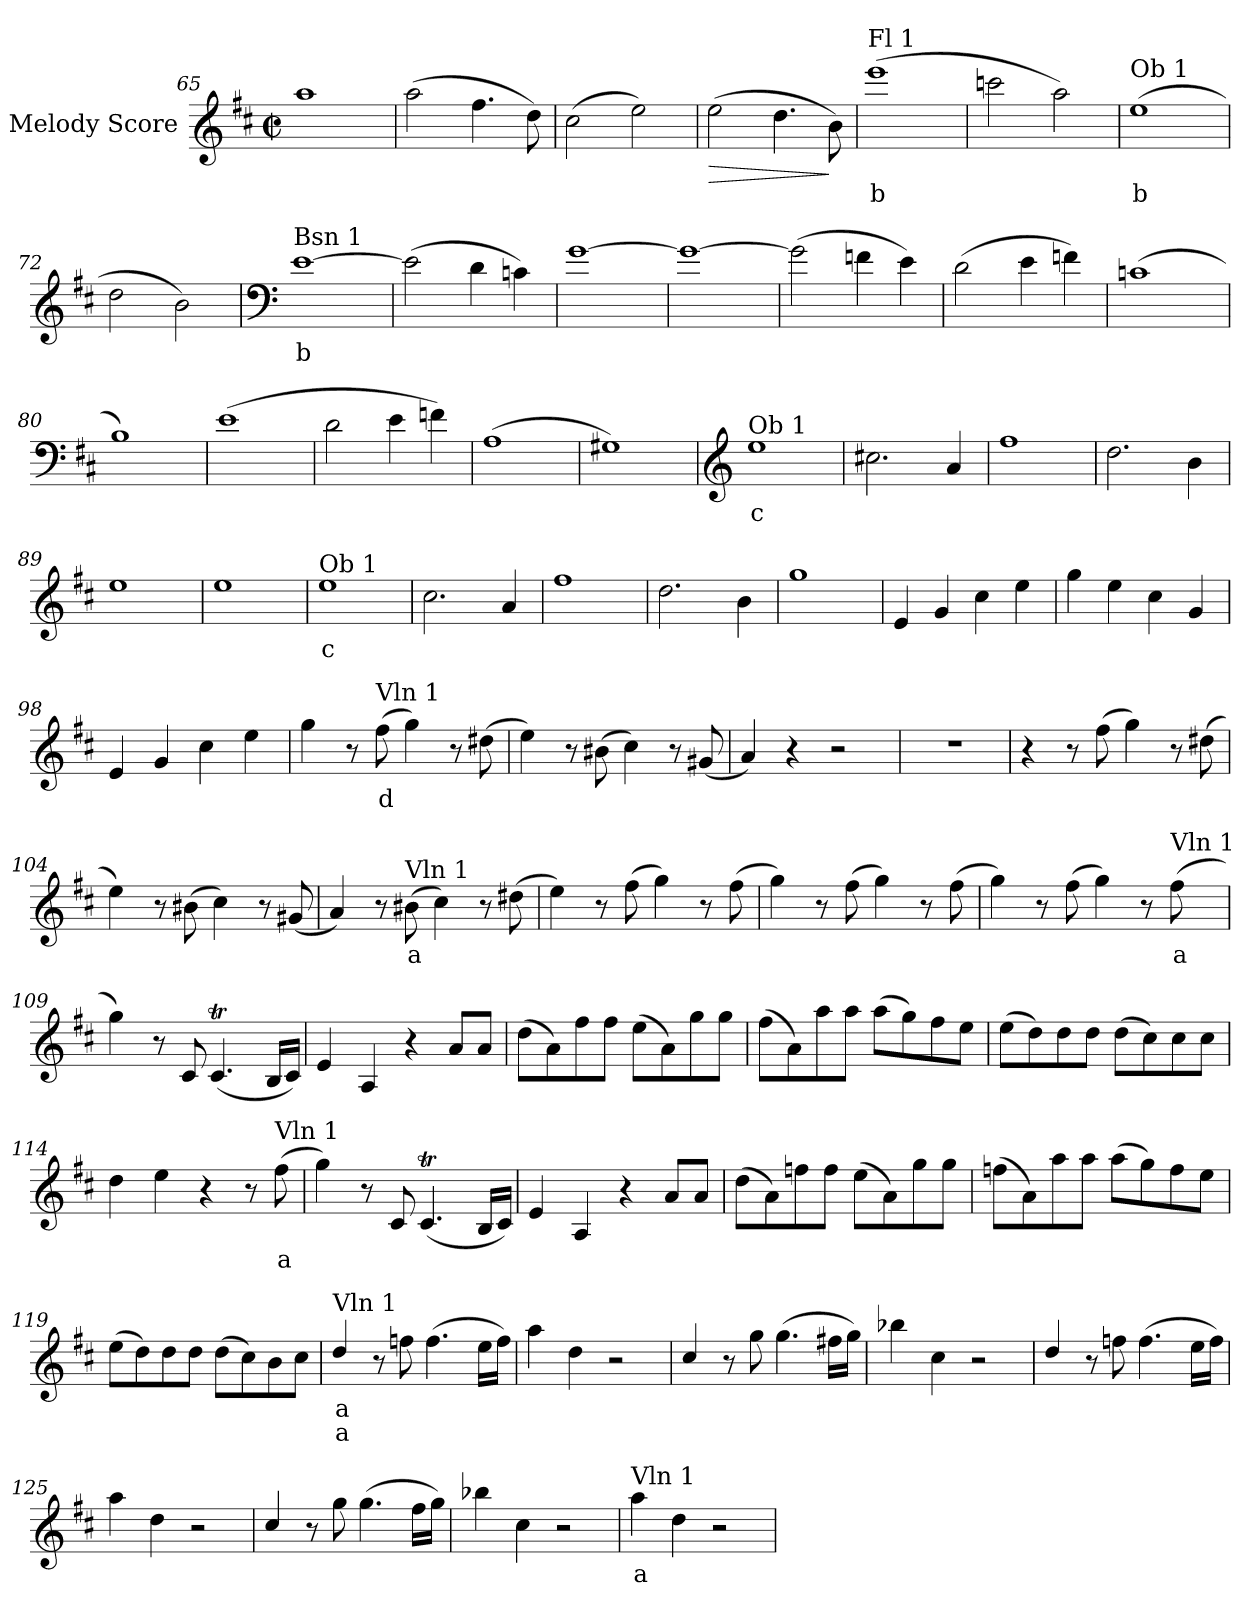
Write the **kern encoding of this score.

**kern	**text	**text	**dynam
*part1	*part1	*part1	*part1
*staff1	*staff1	*staff1	*staff1
*I"Melody Score	*	*	*
*clefG2	*	*	*
*k[f#c#]	*	*	*
*M2/2	*	*	*
*met(c|)	*	*	*
=65	=65	=65	=65
1aa	.	.	.
=66	=66	=66	=66
(2aa\	.	.	.
4.ff#\	.	.	.
8dd\)	.	.	.
=67	=67	=67	=67
(2cc#\	.	.	.
2ee\)	.	.	.
=68	=68	=68	=68
!	!	!	!LO:HP:b
(2ee\	.	.	>
4.dd\	.	.	.
8b\)	.	.	]
=69	=69	=69	=69
!LO:TX:a:t=Fl 1	!	!	!
!	!LO:LY:b:color=#FF0000	!	!
(1eee	b	.	.
=70	=70	=70	=70
2cccn\	.	.	.
2aa\)	.	.	.
=71	=71	=71	=71
!LO:TX:a:t=Ob 1	!	!	!
!	!LO:LY:b:color=#FF0000	!	!
(1ee	b	.	.
=72	=72	=72	=72
2dd\	.	.	.
2b\)	.	.	.
=73	=73	=73	=73
*clefF4	*	*	*
!LO:TX:a:t=Bsn 1	!	!	!
!	!LO:LY:b:color=#FF0000	!	!
[1e	b	.	.
=74	=74	=74	=74
(2e\]	.	.	.
4d\	.	.	.
4cn\)	.	.	.
=75	=75	=75	=75
[1g	.	.	.
=76	=76	=76	=76
1g_	.	.	.
=77	=77	=77	=77
(2g\]	.	.	.
4fn\	.	.	.
4e\)	.	.	.
=78	=78	=78	=78
(2d\	.	.	.
4e\	.	.	.
4fn\)	.	.	.
=79	=79	=79	=79
(1cn	.	.	.
=80	=80	=80	=80
1B)	.	.	.
=81	=81	=81	=81
(1e	.	.	.
=82	=82	=82	=82
2d\	.	.	.
4e\	.	.	.
4fn\)	.	.	.
=83	=83	=83	=83
(1A	.	.	.
=84	=84	=84	=84
1G#X)	.	.	.
=85	=85	=85	=85
*clefG2	*	*	*
!LO:TX:a:t=Ob 1	!	!	!
!	!LO:LY:b:color=#FF0000	!	!
1ee	c	.	.
=86	=86	=86	=86
2.cc#X\	.	.	.
4a/	.	.	.
=87	=87	=87	=87
1ff#	.	.	.
=88	=88	=88	=88
2.dd\	.	.	.
4b\	.	.	.
=89	=89	=89	=89
1ee	.	.	.
=90	=90	=90	=90
1ee	.	.	.
=91	=91	=91	=91
!LO:TX:a:t=Ob 1	!	!	!
!	!LO:LY:b:color=#FF0000	!	!
1ee	c	.	.
=92	=92	=92	=92
2.cc#\	.	.	.
4a/	.	.	.
=93	=93	=93	=93
1ff#	.	.	.
=94	=94	=94	=94
2.dd\	.	.	.
4b\	.	.	.
=95	=95	=95	=95
1gg	.	.	.
=96	=96	=96	=96
4e/	.	.	.
4g/	.	.	.
4cc#\	.	.	.
4ee\	.	.	.
=97	=97	=97	=97
4gg\	.	.	.
4ee\	.	.	.
4cc#\	.	.	.
4g/	.	.	.
=98	=98	=98	=98
4e/	.	.	.
4g/	.	.	.
4cc#\	.	.	.
4ee\	.	.	.
=99	=99	=99	=99
4gg\	.	.	.
8r	.	.	.
!LO:TX:a:t=Vln 1	!	!	!
!	!LO:LY:b:color=#FF0000	!	!
(8ff#\	d	.	.
4gg\)	.	.	.
8r	.	.	.
(8dd#X\	.	.	.
=100	=100	=100	=100
4ee\)	.	.	.
8r	.	.	.
(8b#X\	.	.	.
4cc#\)	.	.	.
8r	.	.	.
(8g#X/	.	.	.
=101	=101	=101	=101
4a/)	.	.	.
4r	.	.	.
2r	.	.	.
=102	=102	=102	=102
1r	.	.	.
=103	=103	=103	=103
4r	.	.	.
8r	.	.	.
(8ff#\	.	.	.
4gg\)	.	.	.
8r	.	.	.
(8dd#X\	.	.	.
=104	=104	=104	=104
4ee\)	.	.	.
8r	.	.	.
(8b#X\	.	.	.
4cc#\)	.	.	.
8r	.	.	.
(8g#X/	.	.	.
=105	=105	=105	=105
4a/)	.	.	.
8r	.	.	.
!LO:TX:a:t=Vln 1	!	!	!
!	!LO:LY:b:color=#FF0000	!	!
(8b#X\	a	.	.
4cc#\)	.	.	.
8r	.	.	.
(8dd#X\	.	.	.
=106	=106	=106	=106
4ee\)	.	.	.
8r	.	.	.
(8ff#\	.	.	.
4gg\)	.	.	.
8r	.	.	.
(8ff#\	.	.	.
=107	=107	=107	=107
4gg\)	.	.	.
8r	.	.	.
(8ff#\	.	.	.
4gg\)	.	.	.
8r	.	.	.
(8ff#\	.	.	.
=108	=108	=108	=108
4gg\)	.	.	.
8r	.	.	.
(8ff#\	.	.	.
4gg\)	.	.	.
8r	.	.	.
!LO:TX:a:t=Vln 1	!	!	!
!	!LO:LY:b:color=#FF0000	!	!
(8ff#\	a	.	.
=109	=109	=109	=109
4gg\)	.	.	.
8r	.	.	.
8c#/	.	.	.
(4.c#t/	.	.	.
16B/LL	.	.	.
16c#/JJ)	.	.	.
=110	=110	=110	=110
4e/	.	.	.
4A/	.	.	.
4r	.	.	.
8a/L	.	.	.
8a/J	.	.	.
=111	=111	=111	=111
(8dd\L	.	.	.
8a\)	.	.	.
8ff#\	.	.	.
8ff#\J	.	.	.
(8ee\L	.	.	.
8a\)	.	.	.
8gg\	.	.	.
8gg\J	.	.	.
=112	=112	=112	=112
(8ff#\L	.	.	.
8a\)	.	.	.
8aa\	.	.	.
8aa\J	.	.	.
(8aa\L	.	.	.
8gg\)	.	.	.
8ff#\	.	.	.
8ee\J	.	.	.
=113	=113	=113	=113
(8ee\L	.	.	.
8dd\)	.	.	.
8dd\	.	.	.
8dd\J	.	.	.
(8dd\L	.	.	.
8cc#\)	.	.	.
8cc#\	.	.	.
8cc#\J	.	.	.
=114	=114	=114	=114
4dd\	.	.	.
4ee\	.	.	.
4r	.	.	.
8r	.	.	.
!LO:TX:a:t=Vln 1	!	!	!
!	!LO:LY:b:color=#FF0000	!	!
(8ff#\	a	.	.
=115	=115	=115	=115
4gg\)	.	.	.
8r	.	.	.
8c#/	.	.	.
(4.c#t/	.	.	.
16B/LL	.	.	.
16c#/JJ)	.	.	.
=116	=116	=116	=116
4e/	.	.	.
4A/	.	.	.
4r	.	.	.
8a/L	.	.	.
8a/J	.	.	.
=117	=117	=117	=117
(8dd\L	.	.	.
8a\)	.	.	.
8ffn\	.	.	.
8ff\J	.	.	.
(8ee\L	.	.	.
8a\)	.	.	.
8gg\	.	.	.
8gg\J	.	.	.
=118	=118	=118	=118
(8ffn\L	.	.	.
8a\)	.	.	.
8aa\	.	.	.
8aa\J	.	.	.
(8aa\L	.	.	.
8gg\)	.	.	.
8ff\	.	.	.
8ee\J	.	.	.
=119	=119	=119	=119
(8ee\L	.	.	.
8dd\)	.	.	.
8dd\	.	.	.
8dd\J	.	.	.
(8dd\L	.	.	.
8cc#\)	.	.	.
8b\	.	.	.
8cc#\J	.	.	.
=120	=120	=120	=120
!LO:TX:a:t=Vln 1	!	!	!
!	!LO:LY:color=#FF0000	!LO:LY:color=#FF0000	!
4dd/	a	a	.
8r	.	.	.
8ffn\	.	.	.
(4.ff\	.	.	.
16ee\LL	.	.	.
16ff\JJ)	.	.	.
=121	=121	=121	=121
4aa\	.	.	.
4dd\	.	.	.
2r	.	.	.
=122	=122	=122	=122
4cc#/	.	.	.
8r	.	.	.
8gg\	.	.	.
(4.gg\	.	.	.
16ff#X\LL	.	.	.
16gg\JJ)	.	.	.
=123	=123	=123	=123
4bb-X\	.	.	.
4cc#\	.	.	.
2r	.	.	.
=124	=124	=124	=124
4dd/	.	.	.
8r	.	.	.
8ffn\	.	.	.
(4.ff\	.	.	.
16ee\LL	.	.	.
16ff\JJ)	.	.	.
=125	=125	=125	=125
4aa\	.	.	.
4dd\	.	.	.
2r	.	.	.
=126	=126	=126	=126
4cc#/	.	.	.
8r	.	.	.
8gg\	.	.	.
(4.gg\	.	.	.
16ff#\LL	.	.	.
16gg\JJ)	.	.	.
=127	=127	=127	=127
4bb-X\	.	.	.
4cc#\	.	.	.
2r	.	.	.
=128	=128	=128	=128
!LO:TX:a:t=Vln 1	!	!	!
!	!LO:LY:b:color=#FF0000	!	!
4aa\	a	.	.
4dd\	.	.	.
2r	.	.	.
=	=	=	=
*-	*-	*-	*-
